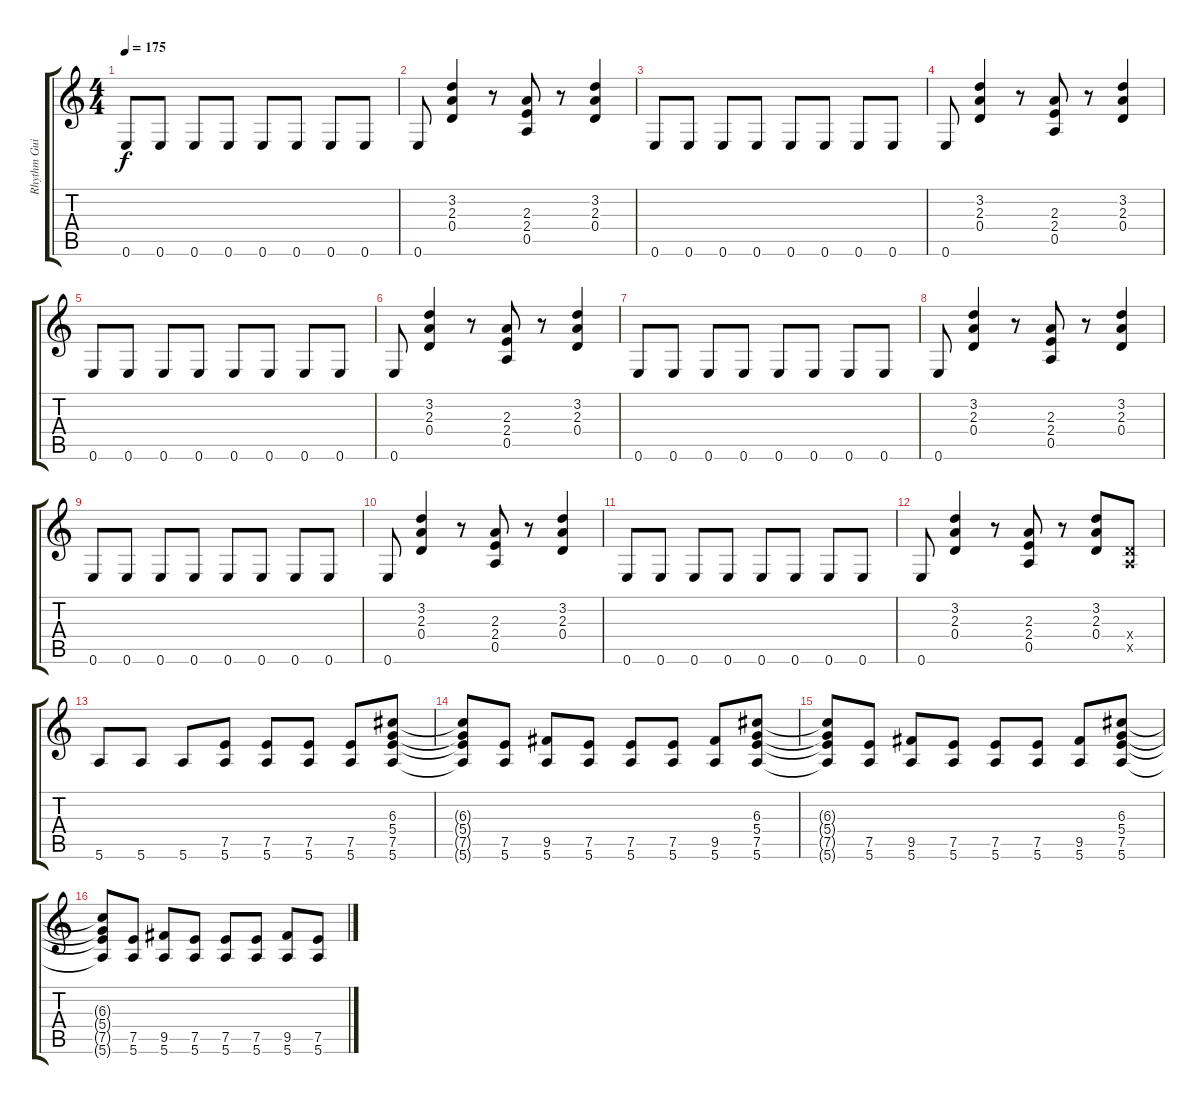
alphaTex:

\track ("Rhythm Guitar 1" "Rhythm Gui") {instrument overdrivenguitar}
\staff {score tabs}
\tuning (E4 B3 G3 D3 A2 E2) {hide}
\ts (4 4)
\tempo 175
\clef g2
\ks c
0.6.8{dy f} 0.6.8 0.6.8 0.6.8 0.6.8 0.6.8 0.6.8 0.6.8 |
0.6.8 (3.2 2.3 0.4).4 r.8 (2.3 2.4 0.5).8 r.8 (3.2 2.3 0.4).4 |
0.6.8 0.6.8 0.6.8 0.6.8 0.6.8 0.6.8 0.6.8 0.6.8 |
0.6.8 (3.2 2.3 0.4).4 r.8 (2.3 2.4 0.5).8 r.8 (3.2 2.3 0.4).4 |
0.6.8 0.6.8 0.6.8 0.6.8 0.6.8 0.6.8 0.6.8 0.6.8 |
0.6.8 (3.2 2.3 0.4).4 r.8 (2.3 2.4 0.5).8 r.8 (3.2 2.3 0.4).4 |
0.6.8 0.6.8 0.6.8 0.6.8 0.6.8 0.6.8 0.6.8 0.6.8 |
0.6.8 (3.2 2.3 0.4).4 r.8 (2.3 2.4 0.5).8 r.8 (3.2 2.3 0.4).4 |
0.6.8 0.6.8 0.6.8 0.6.8 0.6.8 0.6.8 0.6.8 0.6.8 |
0.6.8 (3.2 2.3 0.4).4 r.8 (2.3 2.4 0.5).8 r.8 (3.2 2.3 0.4).4 |
0.6.8 0.6.8 0.6.8 0.6.8 0.6.8 0.6.8 0.6.8 0.6.8 |
0.6.8 (3.2 2.3 0.4).4 r.8 (2.3 2.4 0.5).8 r.8 (3.2 2.3 0.4).8 (0.4{x} 0.5{x}).8 |
5.6.8 5.6.8 5.6.8 (7.5 5.6).8 (7.5 5.6).8 (7.5 5.6).8 (7.5 5.6).8 (6.3 5.4 7.5 5.6).8 |
(6.3{t} 5.4{t} 7.5{t} 5.6{t}).8 (7.5 5.6).8 (9.5 5.6).8 (7.5 5.6).8 (7.5 5.6).8 (7.5 5.6).8 (9.5 5.6).8 (6.3 5.4 7.5 5.6).8 |
(6.3{t} 5.4{t} 7.5{t} 5.6{t}).8 (7.5 5.6).8 (9.5 5.6).8 (7.5 5.6).8 (7.5 5.6).8 (7.5 5.6).8 (9.5 5.6).8 (6.3 5.4 7.5 5.6).8 |
(6.3{t} 5.4{t} 7.5{t} 5.6{t}).8 (7.5 5.6).8 (9.5 5.6).8 (7.5 5.6).8 (7.5 5.6).8 (7.5 5.6).8 (9.5 5.6).8 (7.5 5.6).8
